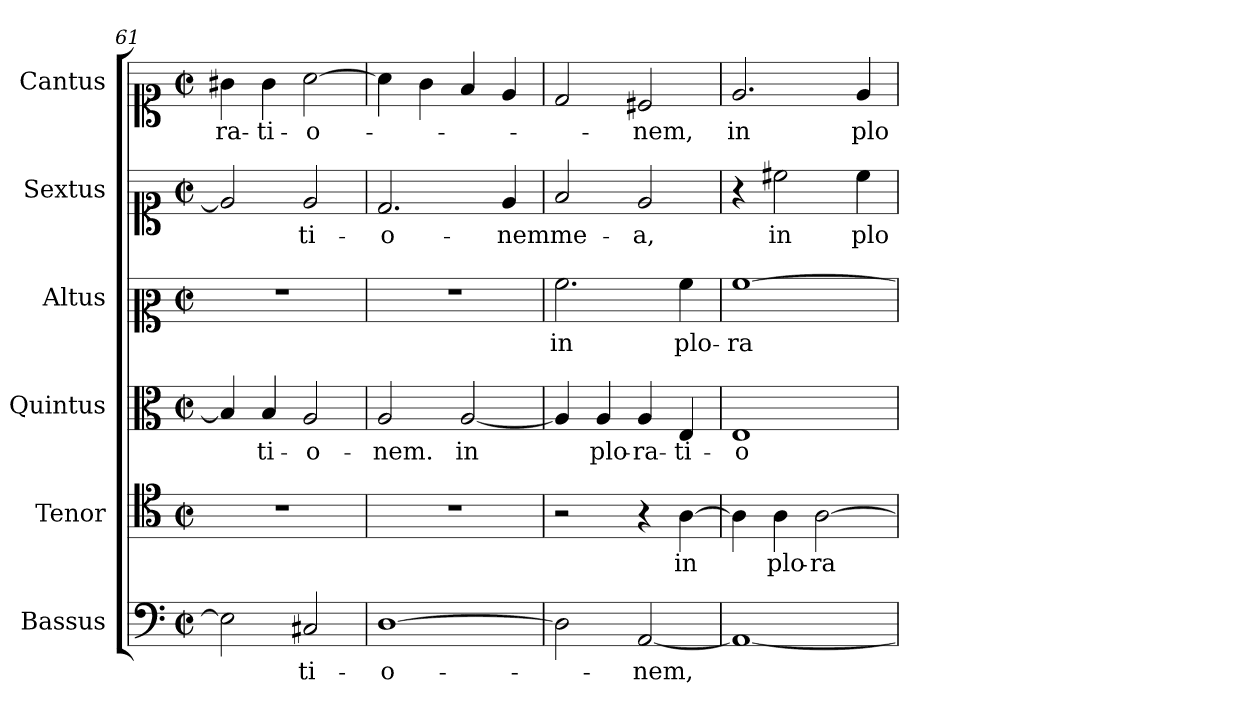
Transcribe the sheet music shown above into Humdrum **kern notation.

**kern	**text	**kern	**text	**kern	**text	**kern	**text	**kern	**text	**kern	**text
*part6	*part6	*part5	*part5	*part4	*part4	*part3	*part3	*part2	*part2	*part1	*part1
*staff6	*staff6	*staff5	*staff5	*staff4	*staff4	*staff3	*staff3	*staff2	*staff2	*staff1	*staff1
*I"Bassus	*	*I"Tenor	*	*I"Quintus	*	*I"Altus	*	*I"Sextus	*	*I"Cantus	*
*clefF4	*	*clefC4	*	*clefC3	*	*clefC2	*	*clefC1	*	*clefC1	*
*k[]	*	*k[]	*	*k[]	*	*k[]	*	*k[]	*	*k[]	*
*C:	*	*C:	*	*C:	*	*C:	*	*C:	*	*C:	*
*M2/2	*	*M2/2	*	*M2/2	*	*M2/2	*	*M2/2	*	*M2/2	*
*met(c|)	*	*met(c|)	*	*met(c|)	*	*met(c|)	*	*met(c|)	*	*met(c|)	*
=61	=61	=61	=61	=61	=61	=61	=61	=61	=61	=61	=61
!	!	!	!	!	!	!	!	!	!	!	!LO:LY:b:color=#000000
2Ei\]	.	1r	.	4Bi/]	.	1r	.	2ei/]	.	4g#Xi\	-ra-
!	!	!	!	!	!LO:LY:b:color=#000000	!	!	!	!	!	!
!	!	!	!	!	!	!	!	!	!	!	!LO:LY:b:color=#000000
.	.	.	.	4Bi/	-ti-	.	.	.	.	4g#i\	-ti-
!	!LO:LY:b:color=#000000	!	!	!	!	!	!	!	!	!	!
!	!	!	!	!	!LO:LY:b:color=#000000	!	!	!	!	!	!
!	!	!	!	!	!	!	!	!	!LO:LY:b:color=#000000	!	!
!	!	!	!	!	!	!	!	!	!	!	!LO:LY:b:color=#000000
2C#Xi/	-ti-	.	.	2Ai/	-o-	.	.	2ei/	-ti-	[>2ai\	-o-
=62	=62	=62	=62	=62	=62	=62	=62	=62	=62	=62	=62
!	!LO:LY:b:color=#000000	!	!	!	!	!	!	!	!	!	!
!	!	!	!	!	!LO:LY:b:color=#000000	!	!	!	!	!	!
!	!	!	!	!	!	!	!	!	!LO:LY:b:color=#000000	!	!
[>1Di	-o-	1r	.	2Ai/	-nem.	1r	.	2.di/	-o-	4ai\]	.
.	.	.	.	.	.	.	.	.	.	4gi\	.
!	!	!	!	!	!LO:LY:b:color=#000000	!	!	!	!	!	!
.	.	.	.	[<2Ai/	in	.	.	.	.	4fi/	.
!	!	!	!	!	!	!	!	!	!LO:LY:b:color=#000000	!	!
.	.	.	.	.	.	.	.	4ei/	-nem	4ei/	.
=63	=63	=63	=63	=63	=63	=63	=63	=63	=63	=63	=63
!	!	!	!	!	!	!	!LO:LY:b:color=#000000	!	!	!	!
!	!	!	!	!	!	!	!	!	!LO:LY:b:color=#000000	!	!
2Di\]	.	2r	.	4Ai/]	.	2.ai\	in	2fi/	me-	2di/	.
!	!	!	!	!	!LO:LY:b:color=#000000	!	!	!	!	!	!
.	.	.	.	4Ai/	plo-	.	.	.	.	.	.
!	!LO:LY:b:color=#000000	!	!	!	!	!	!	!	!	!	!
!	!	!	!	!	!LO:LY:b:color=#000000	!	!	!	!	!	!
!	!	!	!	!	!	!	!	!	!LO:LY:b:color=#000000	!	!
!	!	!	!	!	!	!	!	!	!	!	!LO:LY:b:color=#000000
[<2AAi/	-nem,	4r	.	4Ai/	-ra-	.	.	2ei/	-a,	2c#Xi/	-nem,
!	!	!	!LO:LY:b:color=#000000	!	!	!	!	!	!	!	!
!	!	!	!	!	!LO:LY:b:color=#000000	!	!	!	!	!	!
!	!	!	!	!	!	!	!LO:LY:b:color=#000000	!	!	!	!
.	.	[>4Ai\	in	4Ei/	-ti-	4ai\	plo-	.	.	.	.
=64	=64	=64	=64	=64	=64	=64	=64	=64	=64	=64	=64
!	!	!	!	!	!LO:LY:b:color=#000000	!	!	!	!	!	!
!	!	!	!	!	!	!	!LO:LY:b:color=#000000	!	!	!	!
!	!	!	!	!	!	!	!	!	!	!	!LO:LY:b:color=#000000
1AAi_<	.	4Ai\]	.	1Ei	-o-	[>1ai	-ra-	4r	.	2.ei/	in
!	!	!	!LO:LY:b:color=#000000	!	!	!	!	!	!	!	!
!	!	!	!	!	!	!	!	!	!LO:LY:b:color=#000000	!	!
.	.	4Ai\	plo-	.	.	.	.	2cc#Xi\	in	.	.
!	!	!	!LO:LY:b:color=#000000	!	!	!	!	!	!	!	!
.	.	[>2Ai\	-ra-	.	.	.	.	.	.	.	.
!	!	!	!	!	!	!	!	!	!LO:LY:b:color=#000000	!	!
!	!	!	!	!	!	!	!	!	!	!	!LO:LY:b:color=#000000
.	.	.	.	.	.	.	.	4cc#i\	plo-	4ei/	plo-
=	=	=	=	=	=	=	=	=	=	=	=
*-	*-	*-	*-	*-	*-	*-	*-	*-	*-	*-	*-
